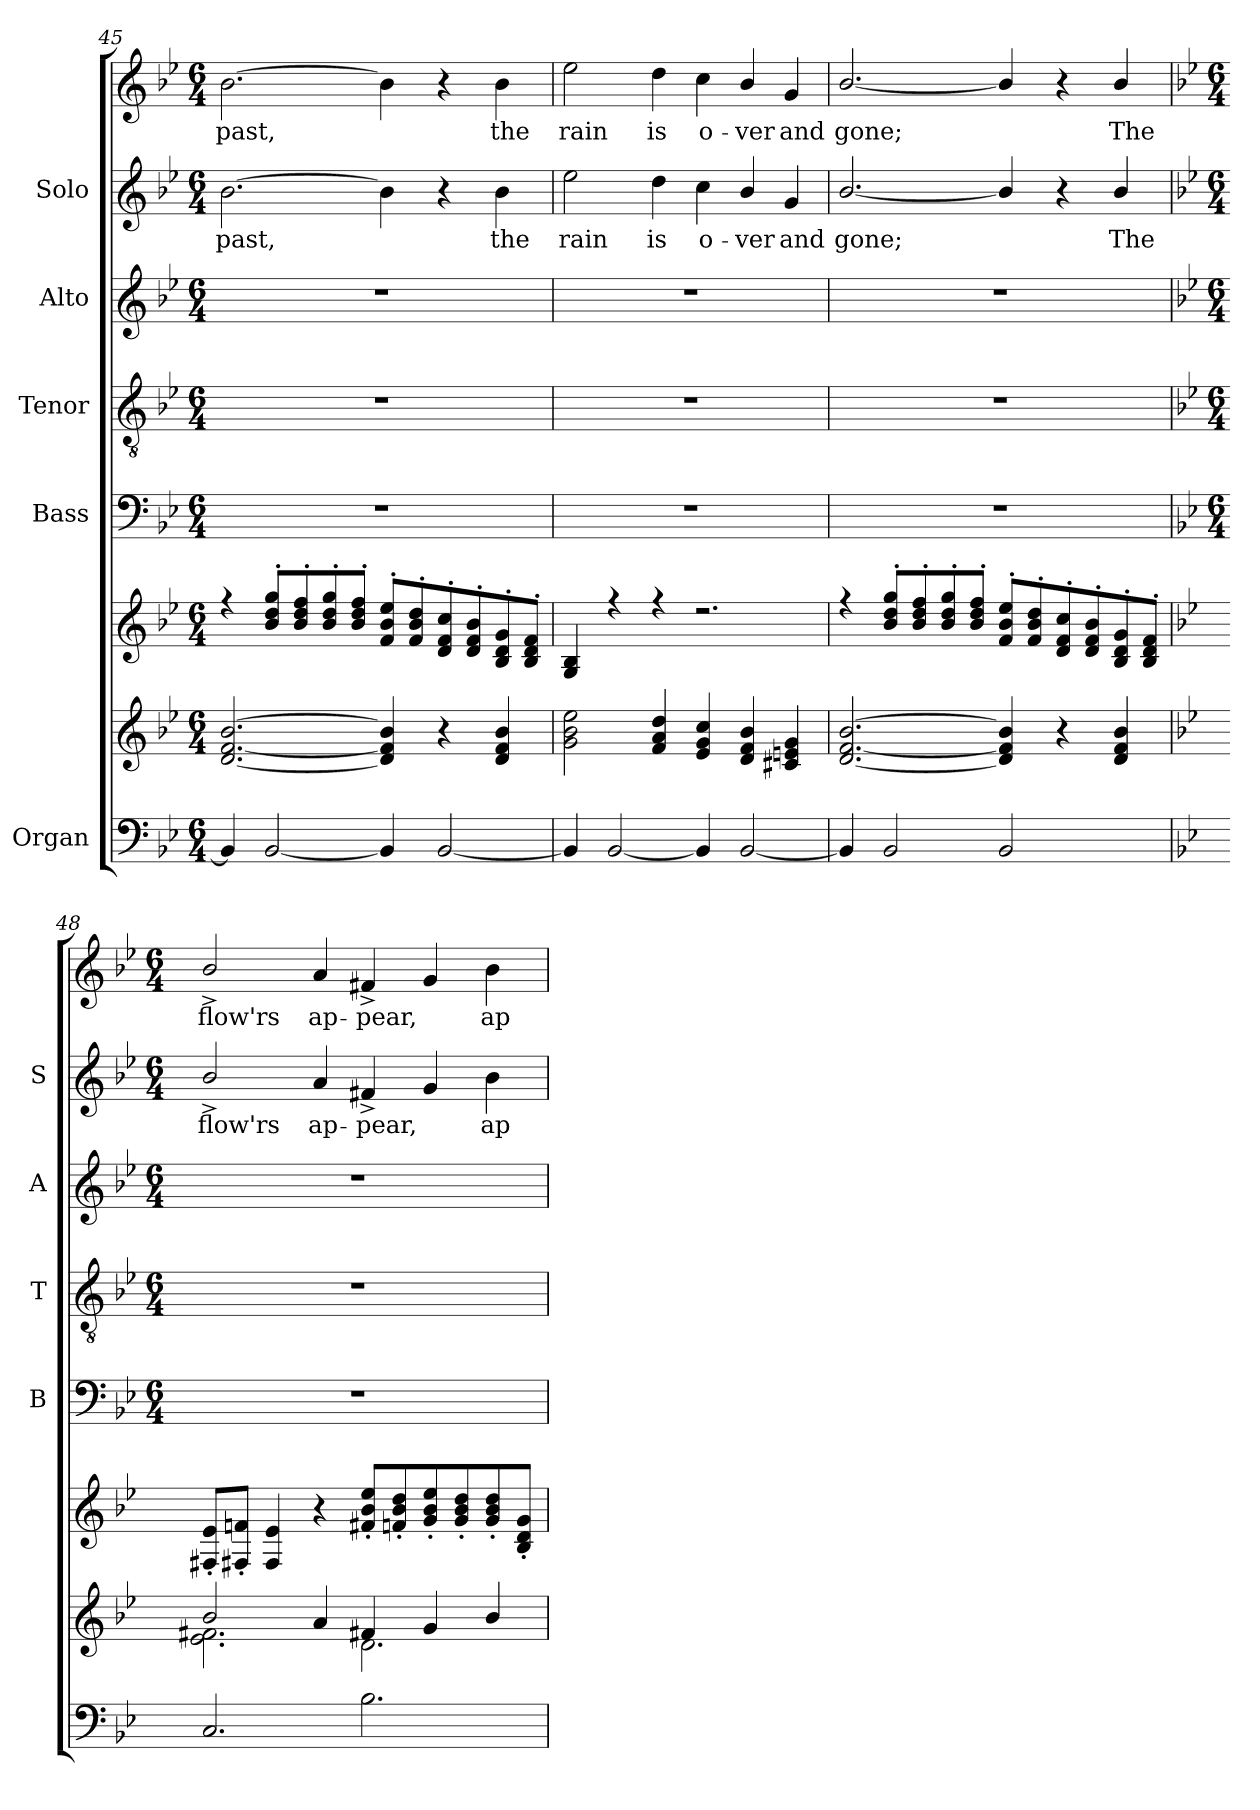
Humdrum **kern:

**kern	**kern	**kern	**kern	**kern	**kern	**kern	**text	**kern	**text
*part5	*part5	*part5	*part4	*part3	*part2	*part1	*part1	*part1	*part1
*staff8	*staff7	*staff6	*staff5	*staff4	*staff3	*staff2	*staff2	*staff1	*staff1
*I"Organ	*	*	*I"Bass	*I"Tenor	*I"Alto	*I"Solo	*	*	*
*	*	*	*I'B	*I'T	*I'A	*I'S	*	*	*
*clefF4	*clefG2	*clefG2	*clefF4	*clefGv2	*clefG2	*	*	*clefG2	*
*k[b-e-]	*k[b-e-]	*k[b-e-]	*k[b-e-]	*k[b-e-]	*k[b-e-]	*k[b-e-]	*	*k[b-e-]	*
*B-:	*B-:	*B-:	*B-:	*B-:	*B-:	*B-:	*	*B-:	*
*M6/4	*M6/4	*M6/4	*M6/4	*M6/4	*M6/4	*M6/4	*	*M6/4	*
=45	=45	=45	=45	=45	=45	=45	=45	=45	=45
*	*^	*^	*	*	*	*	*	*	*
!	!	!	!	!LO:N:vis=1	!	!	!	!	!LO:LY:b	!	!LO:LY:b
4BB-]	[2.d [2.f [2.b-	1ryy	4r	1.ryy	1.r	1.r	1.r	[2.b-	past,	[2.b-	past,
[2BB-	.	.	8b-' 8dd' 8gg'L	.	.	.	.	.	.	.	.
.	.	.	8b-' 8dd' 8ff'	.	.	.	.	.	.	.	.
.	.	.	8b-' 8dd' 8gg'	.	.	.	.	.	.	.	.
.	.	.	8b-' 8dd' 8ff'J	.	.	.	.	.	.	.	.
4BB-]	4d] 4f] 4b-]	.	8f' 8b-' 8ee-'L	.	.	.	.	4b-]	.	4b-]	.
.	.	.	8f' 8b-' 8dd'	.	.	.	.	.	.	.	.
[2BB-	4r	2ryy	8d' 8f' 8cc'	.	.	.	.	4r	.	4r	.
.	.	.	8d' 8f' 8b-'	.	.	.	.	.	.	.	.
!	!	!	!	!	!	!	!	!	!LO:LY:b	!	!LO:LY:b
.	4d 4f 4b-	.	8B-' 8d' 8g'	.	.	.	.	4b-	the	4b-	the
.	.	.	8B-' 8d' 8f'J	.	.	.	.	.	.	.	.
=46	=46	=46	=46	=46	=46	=46	=46	=46	=46	=46	=46
!	!	!	!	!LO:N:vis=1	!	!	!	!	!LO:LY:b	!	!LO:LY:b
4BB-]	2g 2b- 2ee-	1ryy	4G 4B-	1.ryy	1.r	1.r	1.r	2ee-	rain	2ee-	rain
[2BB-	.	.	4r	.	.	.	.	.	.	.	.
!	!	!	!	!	!	!	!	!	!LO:LY:b	!	!LO:LY:b
.	4f 4a 4dd	.	4r	.	.	.	.	4dd	is	4dd	is
!	!	!	!	!	!	!	!	!	!LO:LY:b	!	!LO:LY:b
4BB-]	4e- 4g 4cc	.	2.r	.	.	.	.	4cc	o-	4cc	o-
!	!	!	!	!	!	!	!	!	!LO:LY:b	!	!LO:LY:b
[2BB-	4d 4f 4b-	2ryy	.	.	.	.	.	4b-/	-ver	4b-/	-ver
!	!	!	!	!	!	!	!	!	!LO:LY:b	!	!LO:LY:b
.	4c#X 4en 4g	.	.	.	.	.	.	4g	and	4g	and
=47	=47	=47	=47	=47	=47	=47	=47	=47	=47	=47	=47
!	!	!	!	!LO:N:vis=1	!	!	!	!	!LO:LY:b	!	!LO:LY:b
4BB-]	[2.d [2.f [2.b-	2.ryy	4r	1.ryy	1.r	1.r	1.r	[2.b-/	gone;	[2.b-/	gone;
2BB-	.	.	8b-' 8dd' 8gg'L	.	.	.	.	.	.	.	.
.	.	.	8b-' 8dd' 8ff'	.	.	.	.	.	.	.	.
.	.	.	8b-' 8dd' 8gg'	.	.	.	.	.	.	.	.
.	.	.	8b-' 8dd' 8ff'J	.	.	.	.	.	.	.	.
2BB-	4d] 4f] 4b-]	2.ryy	8f' 8b-' 8ee-'L	.	.	.	.	4b-/]	.	4b-/]	.
.	.	.	8f' 8b-' 8dd'	.	.	.	.	.	.	.	.
.	4r	.	8d' 8f' 8cc'	.	.	.	.	4r	.	4r	.
.	.	.	8d' 8f' 8b-'	.	.	.	.	.	.	.	.
!	!	!	!	!	!	!	!	!	!LO:LY:b	!	!LO:LY:b
4ryy	4d 4f 4b-	.	8B-' 8d' 8g'	.	.	.	.	4b-/	The	4b-/	The
.	.	.	8B-' 8d' 8f'J	.	.	.	.	.	.	.	.
*	*	*	*v	*v	*	*	*	*	*	*	*
!!LO:LB:g=z
=48	=48	=48	=48	=48	=48	=48	=48	=48	=48	=48
*	*	*	*	*	*	*	*k[b-e-]	*	*k[b-e-]	*
*	*	*	*	*	*	*	*B-:	*	*B-:	*
*	*	*	*	*M6/4	*M6/4	*M6/4	*M6/4	*	*M6/4	*
!	!	!	!	!	!	!	!	!LO:LY:b	!	!LO:LY:b
2.C	2b-/	2.e-\ 2.f#X\	8F#X' 8e-'L	1.r	1.r	1.r	2b-^/	flow'rs	2b-^/	flow'rs
.	.	.	8F#X' 8fn'J	.	.	.	.	.	.	.
.	.	.	4F# 4e-	.	.	.	.	.	.	.
!	!	!	!	!	!	!	!	!LO:LY:b	!	!LO:LY:b
.	4a/	.	4r	.	.	.	4a	ap-	4a	ap-
!	!	!	!	!	!	!	!	!LO:LY:b	!	!LO:LY:b
2.B-	4f#X	2.d\	8f#X' 8b-' 8ee-'L	.	.	.	4f#X^	-pear,	4f#X^	-pear,
.	.	.	8fn' 8b-' 8dd'	.	.	.	.	.	.	.
.	4g	.	8g' 8b-' 8ee-'	.	.	.	4g	.	4g	.
.	.	.	8g' 8b-' 8dd'	.	.	.	.	.	.	.
!	!	!	!	!	!	!	!	!LO:LY:b	!	!LO:LY:b
.	4b-/	.	8g' 8b-' 8dd'	.	.	.	4b-	ap-	4b-	ap-
.	.	.	8B-' 8d' 8g'J	.	.	.	.	.	.	.
*	*v	*v	*	*	*	*	*	*	*	*
=	=	=	=	=	=	=	=	=	=
*-	*-	*-	*-	*-	*-	*-	*-	*-	*-
